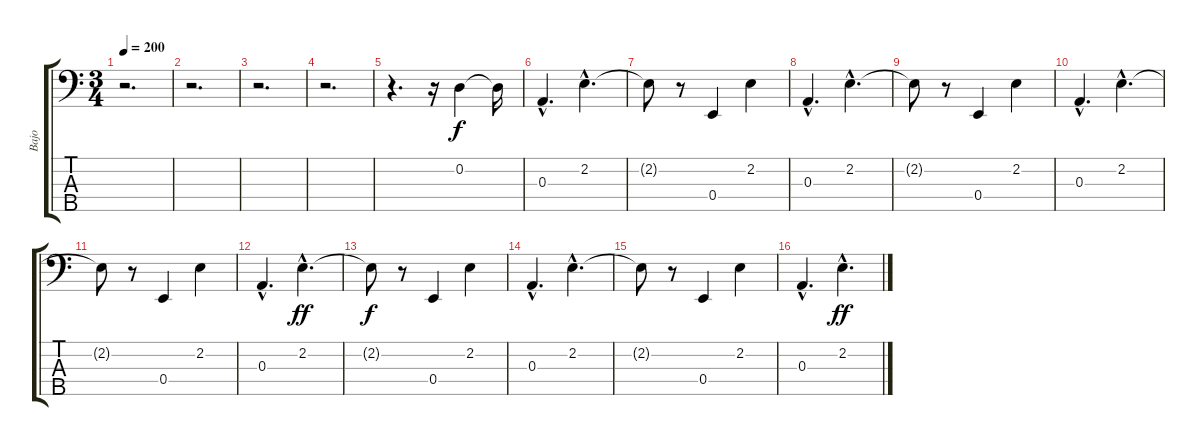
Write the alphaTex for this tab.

\track ("Bajo" "Bajo") {instrument electricbasspick}
\staff {score tabs}
\tuning (G2 D2 A1 E1 B0) {hide}
\ts (3 4)
\tempo 200
\clef f4
\ks c
r.2{d dy f instrument electricbasspick} |
r.2{d} |
r.2{d} |
r.2{d} |
r.4{d} r.16 0.2.4 0.2{t}.16 |
0.3{hac}.4{d} 2.2{hac}.4{d} |
2.2{t}.8 r.8 0.4.4 2.2.4 |
0.3{hac}.4{d} 2.2{hac}.4{d} |
2.2{t}.8 r.8 0.4.4 2.2.4 |
0.3{hac}.4{d} 2.2{hac}.4{d} |
2.2{t}.8 r.8 0.4.4 2.2.4 |
0.3{hac}.4{d} 2.2{hac}.4{d dy ff} |
2.2{t}.8{dy f} r.8 0.4.4 2.2.4 |
0.3{hac}.4{d} 2.2{hac}.4{d} |
2.2{t}.8 r.8 0.4.4 2.2.4 |
0.3{hac}.4{d} 2.2{hac}.4{d dy ff}
